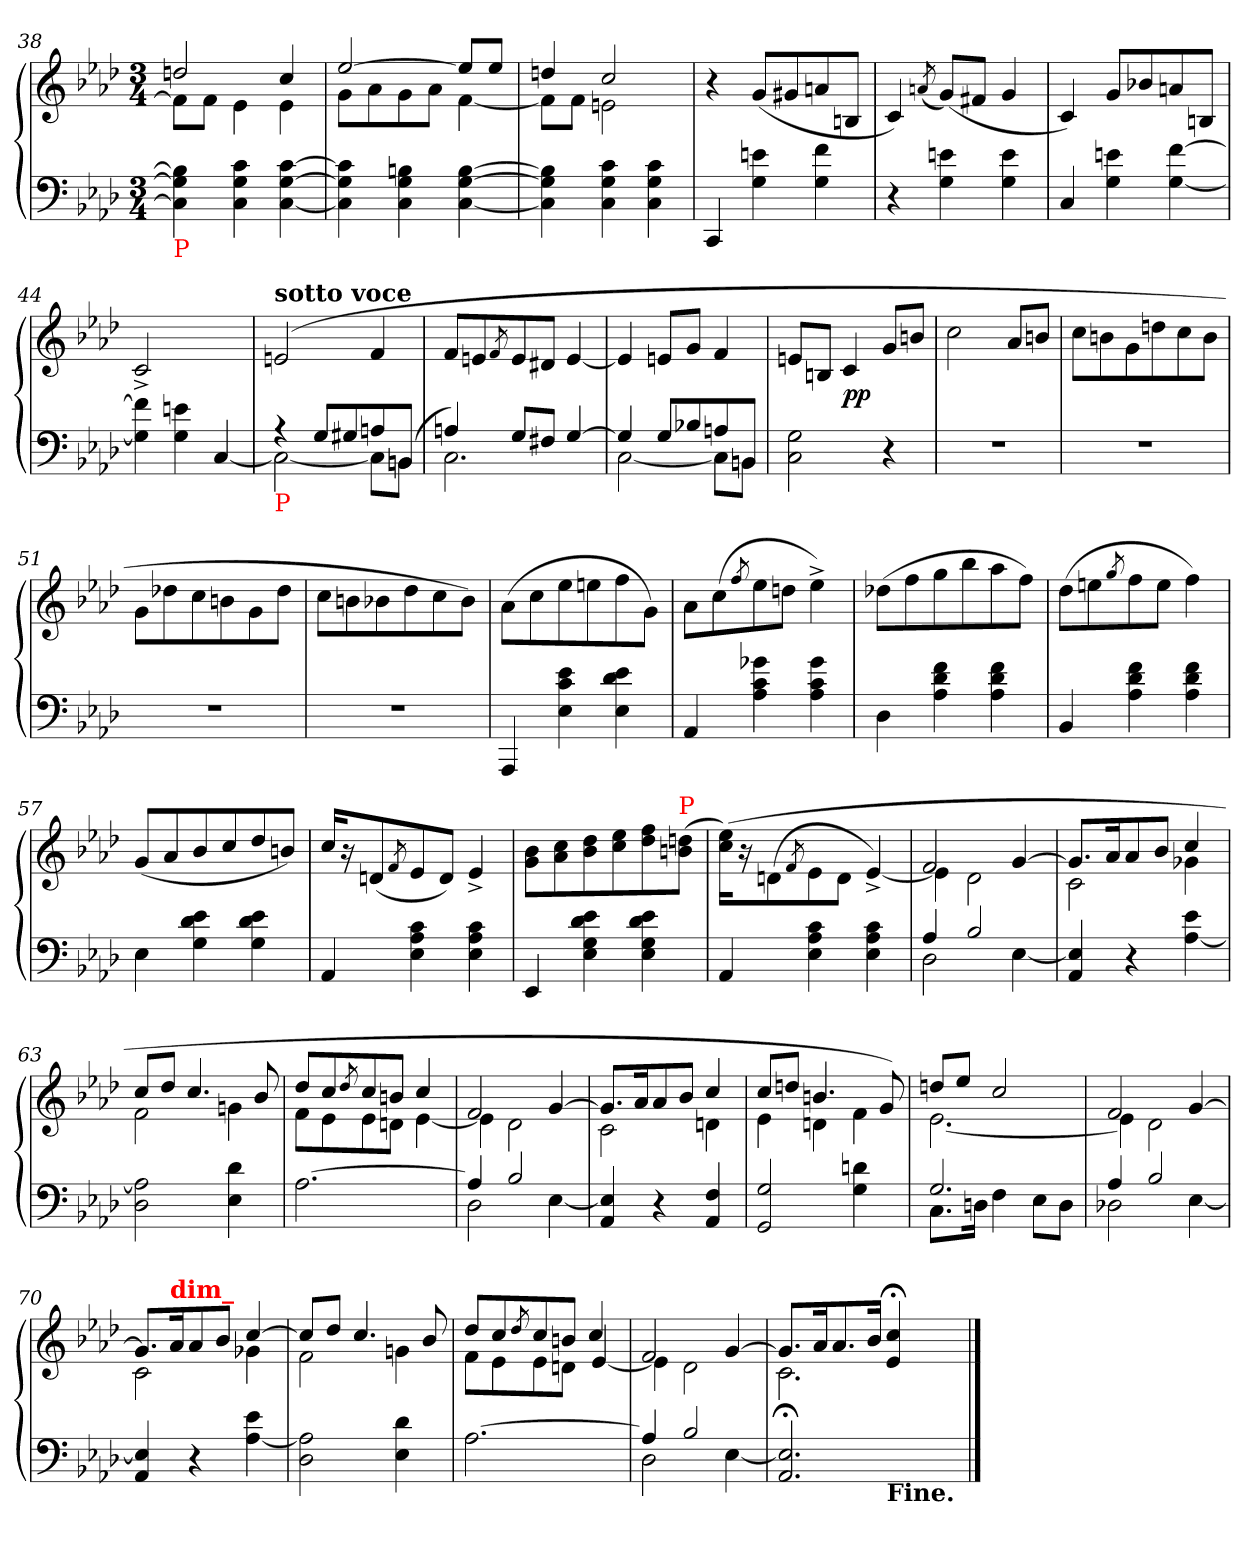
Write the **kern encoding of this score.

**kern	**kern	**dynam
*part1	*part1	*part1
*staff2	*staff1	*staff1/2
*clefF4	*clefG2	*
*k[b-e-a-d-]	*k[b-e-a-d-]	*
*A-:	*A-:	*
*M3/4	*M3/4	*
=38	=38	=38
*	*^	*
!LO:TX:b:color=red:t=P	!	!	!
4Bn] 4G] 4C]	2ddn	8fL]	.
.	.	8fJ	.
4c 4G 4C	.	4e-	.
[4c [4G [4C	4cc	4e-	.
=39	=39	=39	=39
4c] 4G] 4C]	[2ee-	8gL	.
.	.	8a-	.
4Bn 4G 4C	.	8g	.
.	.	8a-J	.
[4B [4G [4C	8ee-L]	[4f\	.
.	8ee-J	.	.
=40	=40	=40	=40
4Bn] 4G] 4C]	4ddn	8fL]	.
.	.	8fJ	.
4c 4G 4C	2cc	2en	.
4c 4G 4C	.	.	.
*	*v	*v	*
=41	=41	=41
4CC	4r	.
4en 4G	(<8gL	.
.	8g#X	.
4f 4G	8an	.
.	8BnJ	.
=42	=42	=42
4r	4c)	.
.	(8qan/	.
4en 4G	(<8gL)	.
.	8f#XJ	.
4e 4G	4g	.
=43	=43	=43
4C	4c)	.
4en 4G	8gL	.
.	8b-X	.
[4f [4G	8an	.
.	8BnJ	.
=44	=44	=44
4f] 4G]	2c^>	.
4en 4G	.	.
[4C	4ryy	.
=45	=45	=45
*^	*	*
!	!	!LO:TX:a:B:t=sotto voce	!
!LO:TX:b:color=red:t=P	!	!	!
4rA	2C_	(>2en	.
8GL	.	.	.
8G#X	.	.	.
8An	8C\L]	4f	.
(8BBnJ	8BBn\J	.	.
=46	=46	=46	=46
4An)	2.C	8fL	.
.	.	8en	.
.	.	8qf/	.
8GL	.	8e	.
8F#XJ	.	8d#XJ	.
[4G	.	[4e	.
=47	=47	=47	=47
4G]	[2C	4en]	.
8GL	.	8eL	.
8B-X	.	8gJ	.
8An	8C\L]	4f	.
8BBnJ	8BBn\J	.	.
*v	*v	*	*
=48	=48	=48
2G 2C	8enL	.
.	8BnJ	.
.	4c	pp
4r	8gL	.
.	8bnJ	.
=49	=49	=49
2.r	2cc	.
.	8a-L	.
.	8bnJ	.
=50	=50	=50
2.r	8ccL	.
.	8bn	.
.	8g	.
.	8ddn	.
.	8cc	.
.	8bJ	.
=51	=51	=51
2.r	8gL	.
.	8dd-X	.
.	8cc	.
.	8bn	.
.	8g	.
.	8dd-J	.
=52	=52	=52
2.r	8ccL	.
.	8bn	.
.	8b-X	.
.	8dd-	.
.	8cc	.
.	8b-J)	.
=53	=53	=53
4AAA-	(>8a-L	.
.	8cc	.
4e- 4c 4E-	8ee-	.
.	8een	.
4e- 4d- 4E-	8ff	.
.	8gJ)	.
=54	=54	=54
4AA-	8a-L	.
.	(>8cc	.
.	8qff/	.
4g-X 4c 4A-	8ee-	.
.	8ddnJ	.
4g- 4c 4A-	4ee-^<)	.
=55	=55	=55
4D-	(>8dd-XL	.
.	8ff	.
4f 4d- 4A-	8gg	.
.	8bb-	.
4f 4d- 4A-	8aa-	.
.	8ffJ)	.
=56	=56	=56
4BB-	(8dd-L	.
.	8een	.
.	8qgg/	.
4f 4d- 4A-	8ff	.
.	8eeJ	.
4f 4d- 4A-	4ff)	.
=57	=57	=57
4E-	(>8g/L	.
.	8a-	.
4e- 4d- 4G	8b-	.
.	8cc	.
4e- 4d- 4G	8dd-	.
.	8bnJ)	.
=58	=58	=58
4AA-	16ccKL	.
.	16r	.
.	(<8dn	.
.	8qf/	.
4c 4A- 4E-	8e-	.
.	8dJ)	.
4c 4A- 4E-	4e-^	.
=59	=59	=59
4EE-	8b- 8gL	.
.	8cc 8a-	.
4e- 4d- 4G 4E-	8dd- 8b-	.
.	8ee- 8cc	.
4e- 4d- 4G 4E-	8ff 8dd-	.
!	!LO:TX:a:color=red:t=P	!
.	(8ddn 8bnJ	.
=60	=60	=60
4AA-	(>16ee-\ 16cc\KL)	.
.	16r	.
.	(8dn	.
.	8qf/	.
4c 4A- 4E-	8e-	.
.	8dJ	.
4c 4A- 4E-	[4e-^)	.
=61	=61	=61
*^	*^	*
4A-	2D-	2f	4e-]	.
2B-	.	.	2d-	.
.	[4E-	[4g/	.	.
*v	*v	*	*	*
=62	=62	=62	=62
4E-] 4AA-	8.gL]	2c	.
.	16a-k	.	.
4r	8a-	.	.
.	8b-J	.	.
4e- [4A-	4cc	4g-X	.
=63	=63	=63	=63
2A-] 2D-	8ccL	2f	.
.	8dd-J	.	.
.	4.cc	.	.
4d- 4E-	.	4gn	.
.	8b-	.	.
=64	=64	=64	=64
[2.A-	8dd-L	8fL	.
.	8cc	8e-	.
.	8qdd-/	.	.
.	8cc	8e-	.
.	8bnJ	8dnJ	.
.	4cc	[4e-	.
=65	=65	=65	=65
*^	*	*	*
4A-]	2D-	2f	4e-]	.
2B-	.	.	2d-	.
.	[4E-	[4g	.	.
*v	*v	*	*	*
=66	=66	=66	=66
4E-] 4AA-	8.gL]	2c	.
.	16a-k	.	.
4r	8a-	.	.
.	8b-J	.	.
4F 4AA-	4cc	4dn	.
=67	=67	=67	=67
2G 2GG	8ccL	4e-	.
.	8ddnJ	.	.
.	4.bn	4dn	.
4dn 4G	.	4f	.
.	8g)	.	.
=68	=68	=68	=68
*^	*	*	*
2.G	8.CL	8ddnL	[2.e-	.
.	.	8ee-J	.	.
.	16DnJk	.	.	.
.	4F	2cc	.	.
.	8E-L	.	.	.
.	8DJ	.	.	.
=69	=69	=69	=69	=69
4A-	2D-X	2f	4e-]	.
2B-	.	.	2d-	.
.	[4E-	[4g	.	.
*v	*v	*	*	*
=70	=70	=70	=70
4E-] 4AA-	8.gL]	2c	.
!	!LO:TX:a:B:color=red:t=dim_	!	!
.	16a-k	.	.
4r	8a-	.	.
.	8b-J	.	.
4e- [4A-	[4cc	4g-X	.
=71	=71	=71	=71
2A-] 2D-	8ccL]	2f	.
.	8dd-J	.	.
.	4.cc	.	.
4d- 4E-	.	4gn	.
.	8b-	.	.
=72	=72	=72	=72
[2.A-	8dd-L	8fL	.
.	8cc	8e-	.
.	8qdd-/	.	.
.	8cc	8e-	.
.	8bnJ	8dnJ	.
.	4cc	[4e-/	.
=73	=73	=73	=73
*^	*	*	*
4A-]	2D-	2f	4e-]	.
2B-	.	.	2d-	.
.	[4E-	[4g	.	.
=74	=74	=74	=74	=74
2.E-]; 2.AA-;	2ryy	8.gL]	2.c	.
.	.	16a-k	.	.
.	.	8.a-	.	.
.	.	16b-Jk	.	.
!	!LO:TX:b:B:t=Fine.	!	!	!
.	2ryy	4cc;< 4e-;<	.	.
4ryy	.	4ryy	4ryy	.
*v	*v	*	*	*
*	*v	*v	*
==	==	==
*-	*-	*-
